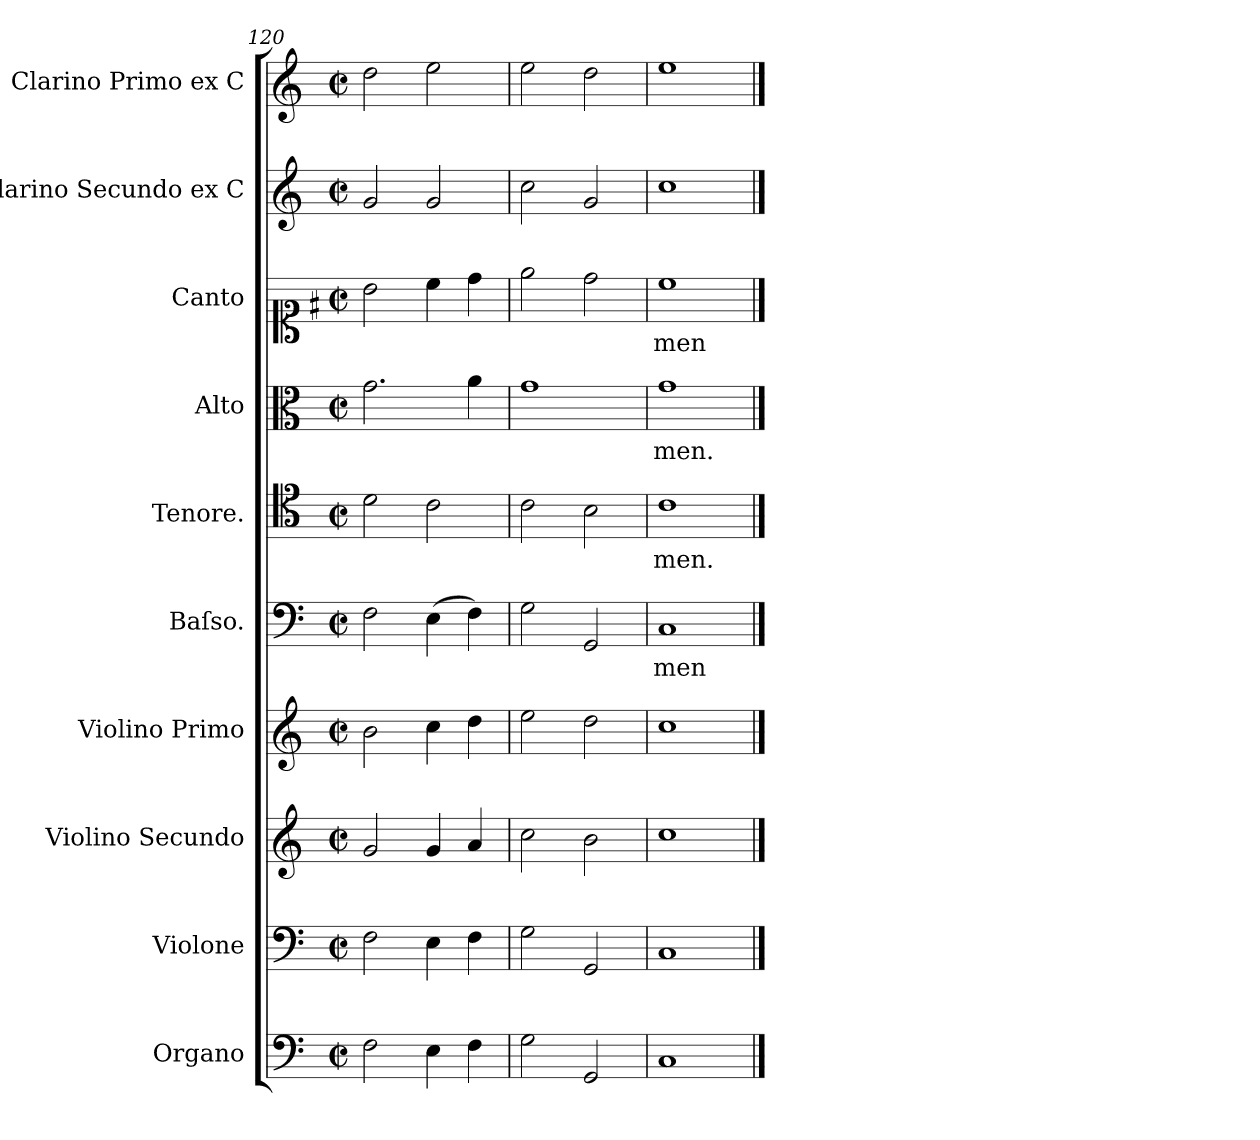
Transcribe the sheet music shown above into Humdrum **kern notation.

**kern	**kern	**kern	**kern	**kern	**text	**kern	**text	**kern	**text	**kern	**text	**kern	**kern
*part10	*part9	*part8	*part7	*part6	*part6	*part5	*part5	*part4	*part4	*part3	*part3	*part2	*part1
*staff10	*staff9	*staff8	*staff7	*staff6	*staff6	*staff5	*staff5	*staff4	*staff4	*staff3	*staff3	*staff2	*staff1
*I"Organo	*I"Violone	*I"Violino Secundo	*I"Violino Primo	*I"Baſso.	*	*I"Tenore.	*	*I"Alto	*	*I"Canto	*	*I"Clarino Secundo ex C	*I"Clarino Primo ex C
*I'org	*I'V-ne	*I'vl 2	*I'vl 1	*I'B	*	*I'T	*	*I'A	*	*I'C	*	*	*
*clefF4	*clefF4	*clefG2	*clefG2	*clefF4	*	*clefC4	*	*clefC3	*	*clefC1	*	*clefG2	*clefG2
*k[]	*k[]	*k[]	*k[]	*k[]	*	*k[]	*	*k[]	*	*k[f#]	*	*k[]	*k[]
*M2/2	*M2/2	*M2/2	*M2/2	*M2/2	*	*M2/2	*	*M2/2	*	*M2/2	*	*M2/2	*M2/2
*met(c|)	*met(c|)	*met(c|)	*met(c|)	*met(c|)	*	*met(c|)	*	*met(c|)	*	*met(c|)	*	*met(c|)	*met(c|)
=120	=120	=120	=120	=120	=120	=120	=120	=120	=120	=120	=120	=120	=120
2F\	2F\	2g/	2b\	2F\	.	2d\	.	2.g\	.	2b\	.	2g/	2dd\
4E\	4E\	4g/	4cc\	(4E\	.	2c\	.	.	.	4cc\	.	2g/	2ee\
4F\	4F\	4a/	4dd\	4F\)	.	.	.	4a\	.	4dd\	.	.	.
=121	=121	=121	=121	=121	=121	=121	=121	=121	=121	=121	=121	=121	=121
2G\	2G\	2cc\	2ee\	2G\	.	2c\	.	1g	.	2ee\	.	2cc\	2ee\
2GG/	2GG/	2b\	2dd\	2GG/	.	2B\	.	.	.	2dd\	.	2g/	2dd\
=122	=122	=122	=122	=122	=122	=122	=122	=122	=122	=122	=122	=122	=122
1C	1C	1cc	1cc	1C	-men	1c	-men.	1g	-men.	1cc	-men	1cc	1ee
==	==	==	==	==	==	==	==	==	==	==	==	==	==
*-	*-	*-	*-	*-	*-	*-	*-	*-	*-	*-	*-	*-	*-
